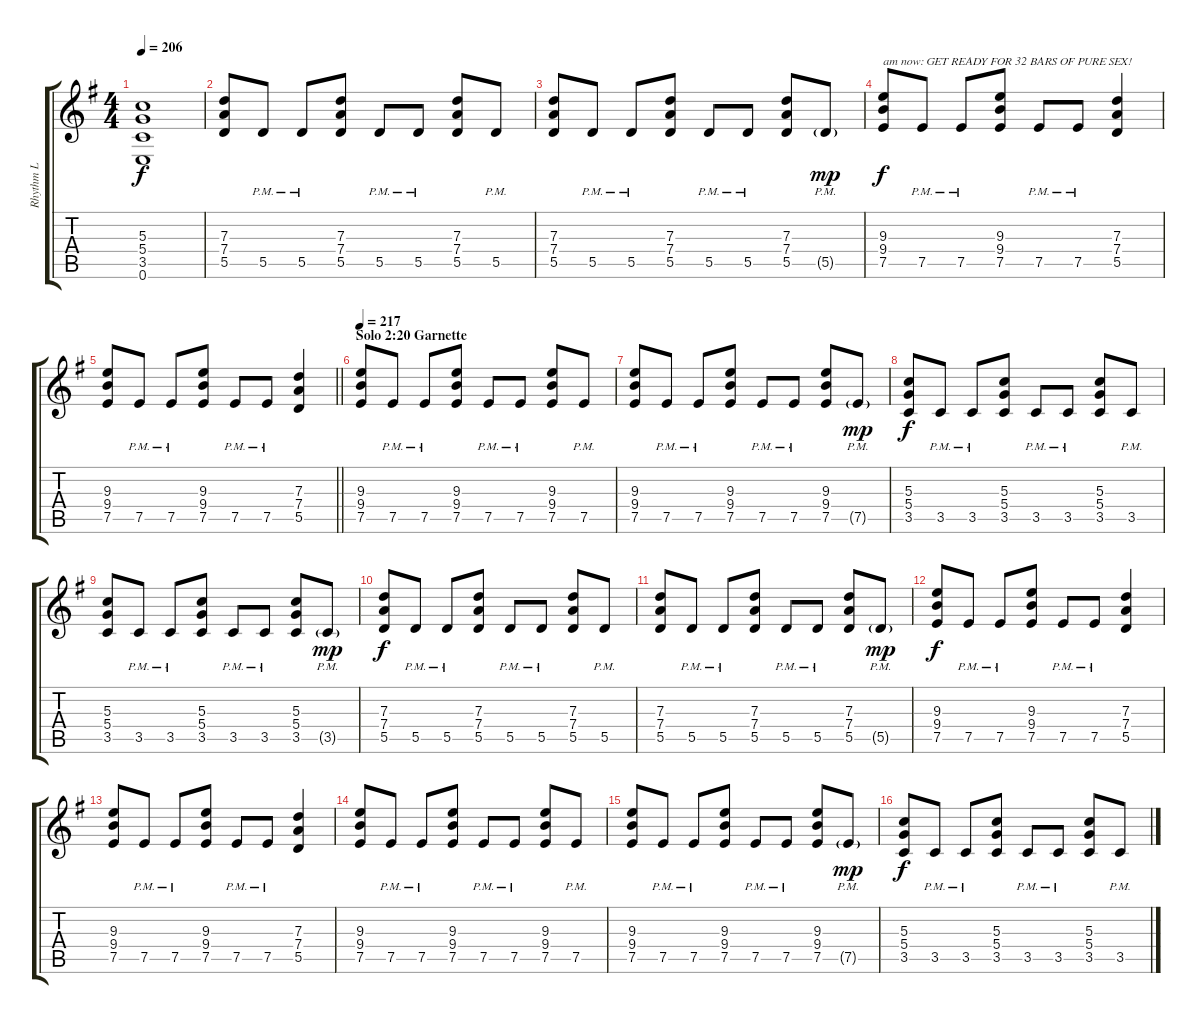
\track ("Rhythm L" "Rhythm L") {instrument distortionguitar}
\staff {score tabs}
\tuning (E4 B3 G3 D3 A2 E2) {hide}
\ts (4 4)
\tempo 206
\clef g2
\ks g
(5.3{t} 5.4{t} 3.5{t} 0.6{t}).1{dy f} |
(7.3 7.4 5.5).8 5.5{pm}.8 5.5{pm}.8 (7.3 7.4 5.5).8 5.5{pm}.8 5.5{pm}.8 (7.3 7.4 5.5).8 5.5{pm}.8 |
(7.3 7.4 5.5).8 5.5{pm}.8 5.5{pm}.8 (7.3 7.4 5.5).8 5.5{pm}.8 5.5{pm}.8 (7.3 7.4 5.5).8 5.5{g pm}.8{dy mp} |
(9.3 9.4 7.5).8{txt "am now: GET READY FOR 32 BARS OF PURE SEX!" dy f} 7.5{pm}.8 7.5{pm}.8 (9.3 9.4 7.5).8 7.5{pm}.8 7.5{pm}.8 (7.3 7.4 5.5).4 |
\barLineRight lightlight
(9.3 9.4 7.5).8 7.5{pm}.8 7.5{pm}.8 (9.3 9.4 7.5).8 7.5{pm}.8 7.5{pm}.8 (7.3 7.4 5.5).4 |
\section ("" "Solo 2:20 Garnette")
\tempo 217
(9.3 9.4 7.5).8{balance 8} 7.5{pm}.8 7.5{pm}.8 (9.3 9.4 7.5).8 7.5{pm}.8 7.5{pm}.8 (9.3 9.4 7.5).8 7.5{pm}.8 |
(9.3 9.4 7.5).8 7.5{pm}.8 7.5{pm}.8 (9.3 9.4 7.5).8 7.5{pm}.8 7.5{pm}.8 (9.3 9.4 7.5).8 7.5{g pm}.8{dy mp} |
(5.3 5.4 3.5).8{dy f} 3.5{pm}.8 3.5{pm}.8 (5.3 5.4 3.5).8 3.5{pm}.8 3.5{pm}.8 (5.3 5.4 3.5).8 3.5{pm}.8 |
(5.3 5.4 3.5).8 3.5{pm}.8 3.5{pm}.8 (5.3 5.4 3.5).8 3.5{pm}.8 3.5{pm}.8 (5.3 5.4 3.5).8 3.5{g pm}.8{dy mp} |
(7.3 7.4 5.5).8{dy f} 5.5{pm}.8 5.5{pm}.8 (7.3 7.4 5.5).8 5.5{pm}.8 5.5{pm}.8 (7.3 7.4 5.5).8 5.5{pm}.8 |
(7.3 7.4 5.5).8 5.5{pm}.8 5.5{pm}.8 (7.3 7.4 5.5).8 5.5{pm}.8 5.5{pm}.8 (7.3 7.4 5.5).8 5.5{g pm}.8{dy mp} |
(9.3 9.4 7.5).8{dy f} 7.5{pm}.8 7.5{pm}.8 (9.3 9.4 7.5).8 7.5{pm}.8 7.5{pm}.8 (7.3 7.4 5.5).4 |
(9.3 9.4 7.5).8 7.5{pm}.8 7.5{pm}.8 (9.3 9.4 7.5).8 7.5{pm}.8 7.5{pm}.8 (7.3 7.4 5.5).4 |
(9.3 9.4 7.5).8 7.5{pm}.8 7.5{pm}.8 (9.3 9.4 7.5).8 7.5{pm}.8 7.5{pm}.8 (9.3 9.4 7.5).8 7.5{pm}.8 |
(9.3 9.4 7.5).8 7.5{pm}.8 7.5{pm}.8 (9.3 9.4 7.5).8 7.5{pm}.8 7.5{pm}.8 (9.3 9.4 7.5).8 7.5{g pm}.8{dy mp} |
(5.3 5.4 3.5).8{dy f} 3.5{pm}.8 3.5{pm}.8 (5.3 5.4 3.5).8 3.5{pm}.8 3.5{pm}.8 (5.3 5.4 3.5).8 3.5{pm}.8
